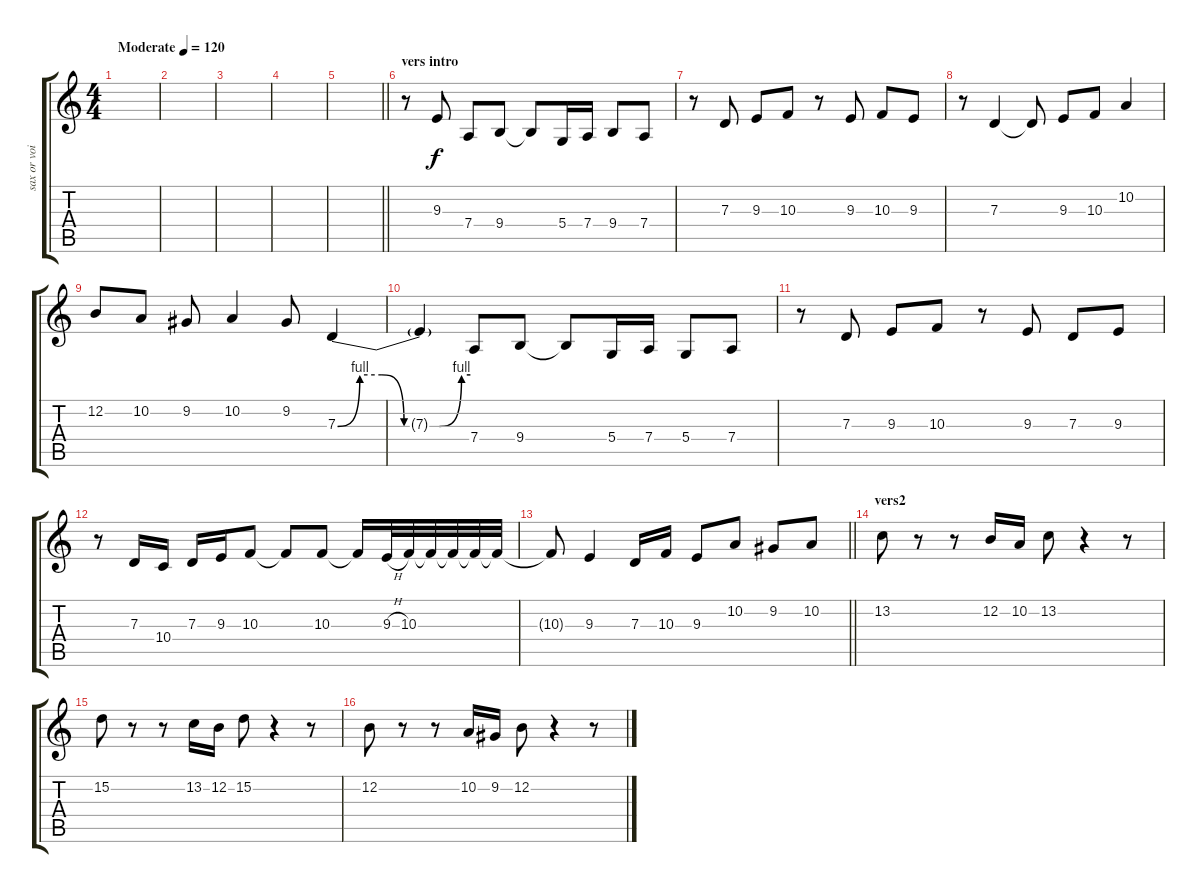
\track ("sax or voice" "sax or voi") {instrument altosax}
\staff {score tabs}
\tuning (E4 B3 G3 D3 A2 E2) {hide}
\ts (4 4)
\tempo (120 "Moderate")
\clef g2
\ks c
|
|
|
|
\barLineRight lightlight
|
\section ("" "vers intro")
r.8 9.3.8 7.4.8 9.4.8 9.4{t}.8 5.4.16 7.4.16 9.4.8 7.4.8 |
r.8 7.3.8 9.3.8 10.3.8 r.8 9.3.8 10.3.8 9.3.8 |
r.8 7.3.4 7.3{t}.8 9.3.8 10.3.8 10.2.4 |
12.2.8 10.2.8 9.2.8 10.2.4 9.2.8 7.3{be (custom 0 0 10 4 20 4 30 0 40 0 46 0 56 4 60 4)}.4 |
7.3{t}.4 7.4.8 9.4.8 9.4{t}.8 5.4.16 7.4.16 5.4.8 7.4.8 |
r.8 7.3.8 9.3.8 10.3.8 r.8 9.3.8 7.3.8 9.3.8 |
r.8 7.3.16 10.4.16 7.3.16 9.3.16 10.3.8 10.3{t}.8 10.3.8 10.3{t}.16 9.3{h}.32 10.3.32 10.3{t}.32 10.3{t}.32 10.3{t}.32 10.3{t}.32 |
\barLineRight lightlight
10.3{t}.8 9.3.4 7.3.16 10.3.16 9.3.8 10.2.8 9.2.8 10.2.8 |
\section ("" "vers2")
13.2.8 r.8 r.8 12.2.16 10.2.16 13.2.8 r.4 r.8 |
15.2.8 r.8 r.8 13.2.16 12.2.16 15.2.8 r.4 r.8 |
12.2.8 r.8 r.8 10.2.16 9.2.16 12.2.8 r.4 r.8
